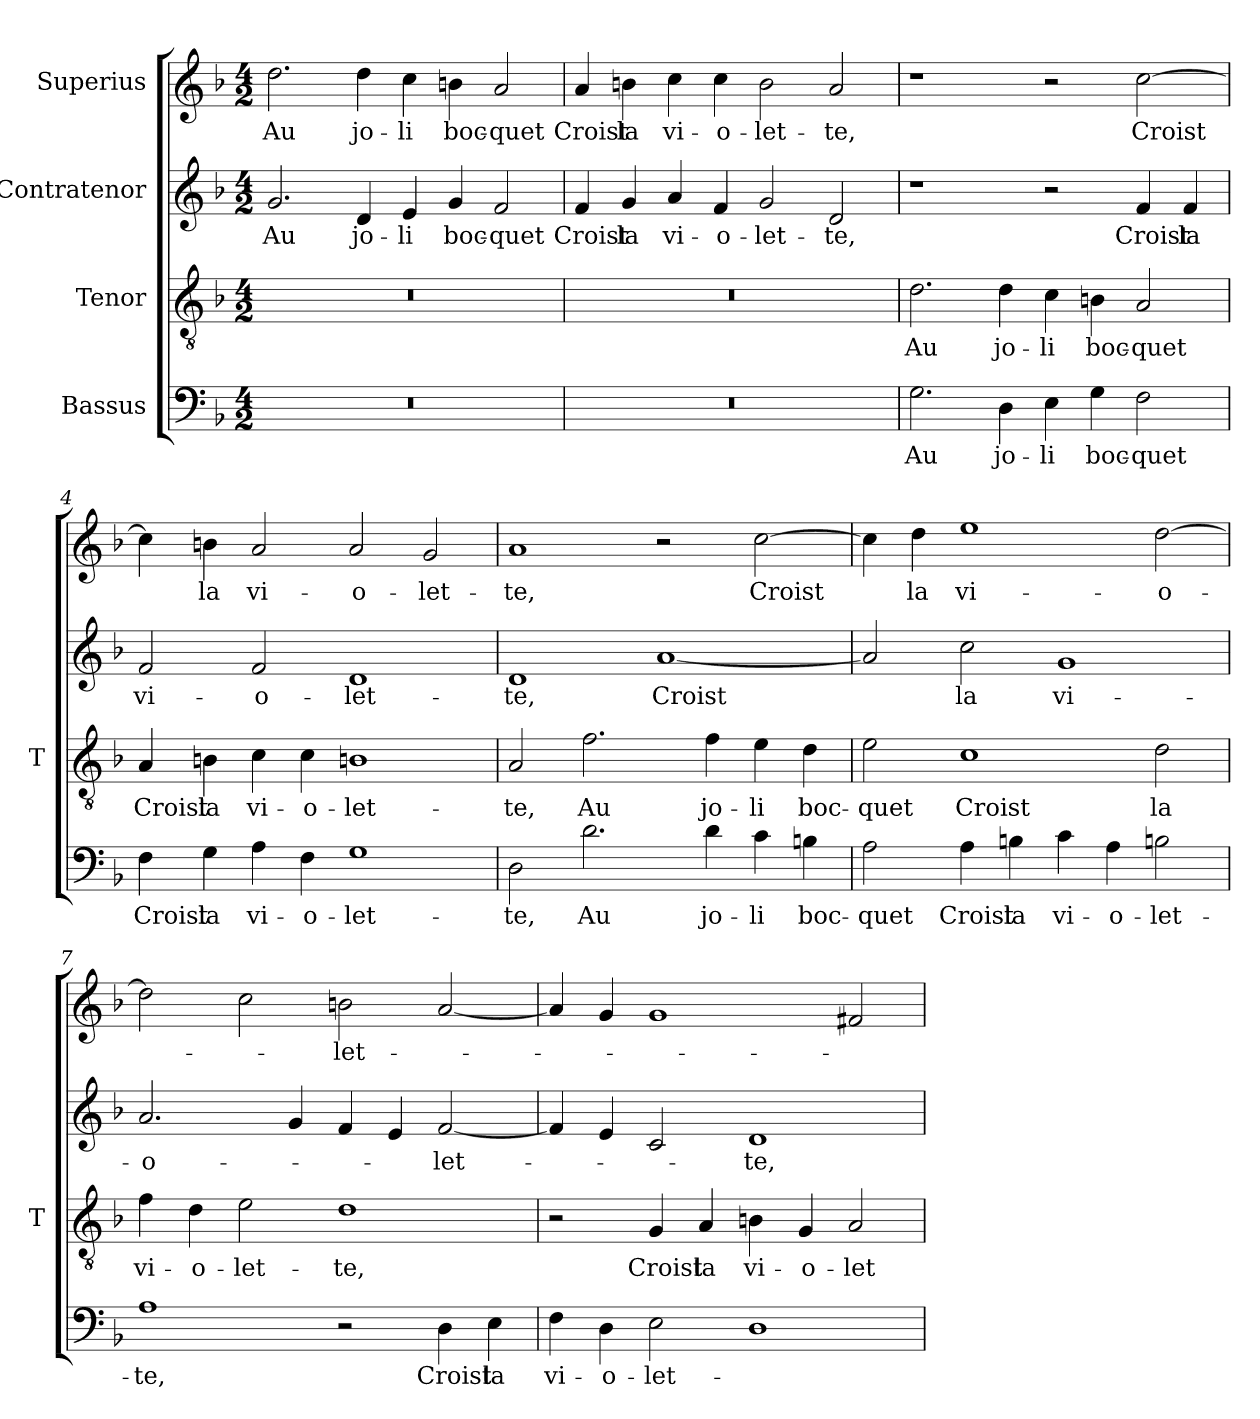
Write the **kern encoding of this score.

**kern	**text	**kern	**text	**kern	**text	**kern	**text
*part4	*part4	*part3	*part3	*part2	*part2	*part1	*part1
*staff4	*staff4	*staff3	*staff3	*staff2	*staff2	*staff1	*staff1
*I"Bassus	*	*I"Tenor	*	*I"Contratenor	*	*I"Superius	*
*	*	*I'T	*	*	*	*	*
*clefF4	*	*clefGv2	*	*clefG2	*	*clefG2	*
*k[b-]	*	*k[b-]	*	*k[b-]	*	*k[b-]	*
*M4/2	*	*M4/2	*	*M4/2	*	*M4/2	*
=1	=1	=1	=1	=1	=1	=1	=1
0r	.	0r	.	2.g	-Au	2.dd	-Au
.	.	.	.	4d	jo-	4dd	jo-
.	.	.	.	4e	-li	4cc	-li
.	.	.	.	4g	boc-	4b	boc-
.	.	.	.	2f	-quet	2a	-quet
=2	=2	=2	=2	=2	=2	=2	=2
0r	.	0r	.	4f	-Croist	4a	-Croist
.	.	.	.	4g	-la	4b	-la
.	.	.	.	4a	vi-	4cc	vi-
.	.	.	.	4f	o-	4cc	o-
.	.	.	.	2g	let-	2b	let-
.	.	.	.	2d	-te,	2a	-te,
=3	=3	=3	=3	=3	=3	=3	=3
2.G	-Au	2.d	-Au	1r	.	1r	.
4D	jo-	4d	jo-	.	.	.	.
4E	-li	4c	-li	2r	.	2r	.
4G	boc-	4Bn	boc-	.	.	.	.
2F	-quet	2A	-quet	4f	-Croist	[2cc	-Croist
.	.	.	.	4f	-la	.	.
=4	=4	=4	=4	=4	=4	=4	=4
4F	-Croist	4A	-Croist	2f	vi-	4cc]	.
4G	-la	4Bn	-la	.	.	4b	-la
4A	vi-	4c	vi-	2f	o-	2a	vi-
4F	o-	4c	o-	.	.	.	.
1G	let-	1Bn	let-	1d	let-	2a	o-
.	.	.	.	.	.	2g	let-
=5	=5	=5	=5	=5	=5	=5	=5
2D	-te,	2A	-te,	1d	-te,	1a	-te,
2.d	-Au	2.f	-Au	.	.	.	.
.	.	.	.	[1a	-Croist	2r	.
4d	jo-	4f	jo-	.	.	.	.
4c	-li	4e	-li	.	.	[2cc	-Croist
4Bn	boc-	4d	boc-	.	.	.	.
=6	=6	=6	=6	=6	=6	=6	=6
2A	-quet	2e	-quet	2a]	.	4cc]	.
.	.	.	.	.	.	4dd	-la
4A	-Croist	1c	-Croist	2cc	-la	1ee	vi-
4Bn	-la	.	.	.	.	.	.
4c	vi-	.	.	1g	vi-	.	.
4A	o-	.	.	.	.	.	.
2Bn	let-	2d	-la	.	.	[2dd	o-
=7	=7	=7	=7	=7	=7	=7	=7
1A	-te,	4f	vi-	2.a	o-	2dd]	.
.	.	4d	o-	.	.	.	.
.	.	2e	let-	.	.	2cc	.
.	.	.	.	4g	.	.	.
2r	.	1d	-te,	4f	.	2b	let-
.	.	.	.	4e	.	.	.
4D	-Croist	.	.	[2f	let-	[2a	.
4E	-la	.	.	.	.	.	.
=8	=8	=8	=8	=8	=8	=8	=8
4F	vi-	2r	.	4f]	.	4a]	.
4D	o-	.	.	4e	.	4g	.
2E	let-	4G	-Croist	2c	.	1g	.
.	.	4A	-la	.	.	.	.
1D	.	4Bn	vi-	1d	-te,	.	.
.	.	4G	o-	.	.	.	.
.	.	2A	let-	.	.	2f#X	.
=	=	=	=	=	=	=	=
*-	*-	*-	*-	*-	*-	*-	*-
